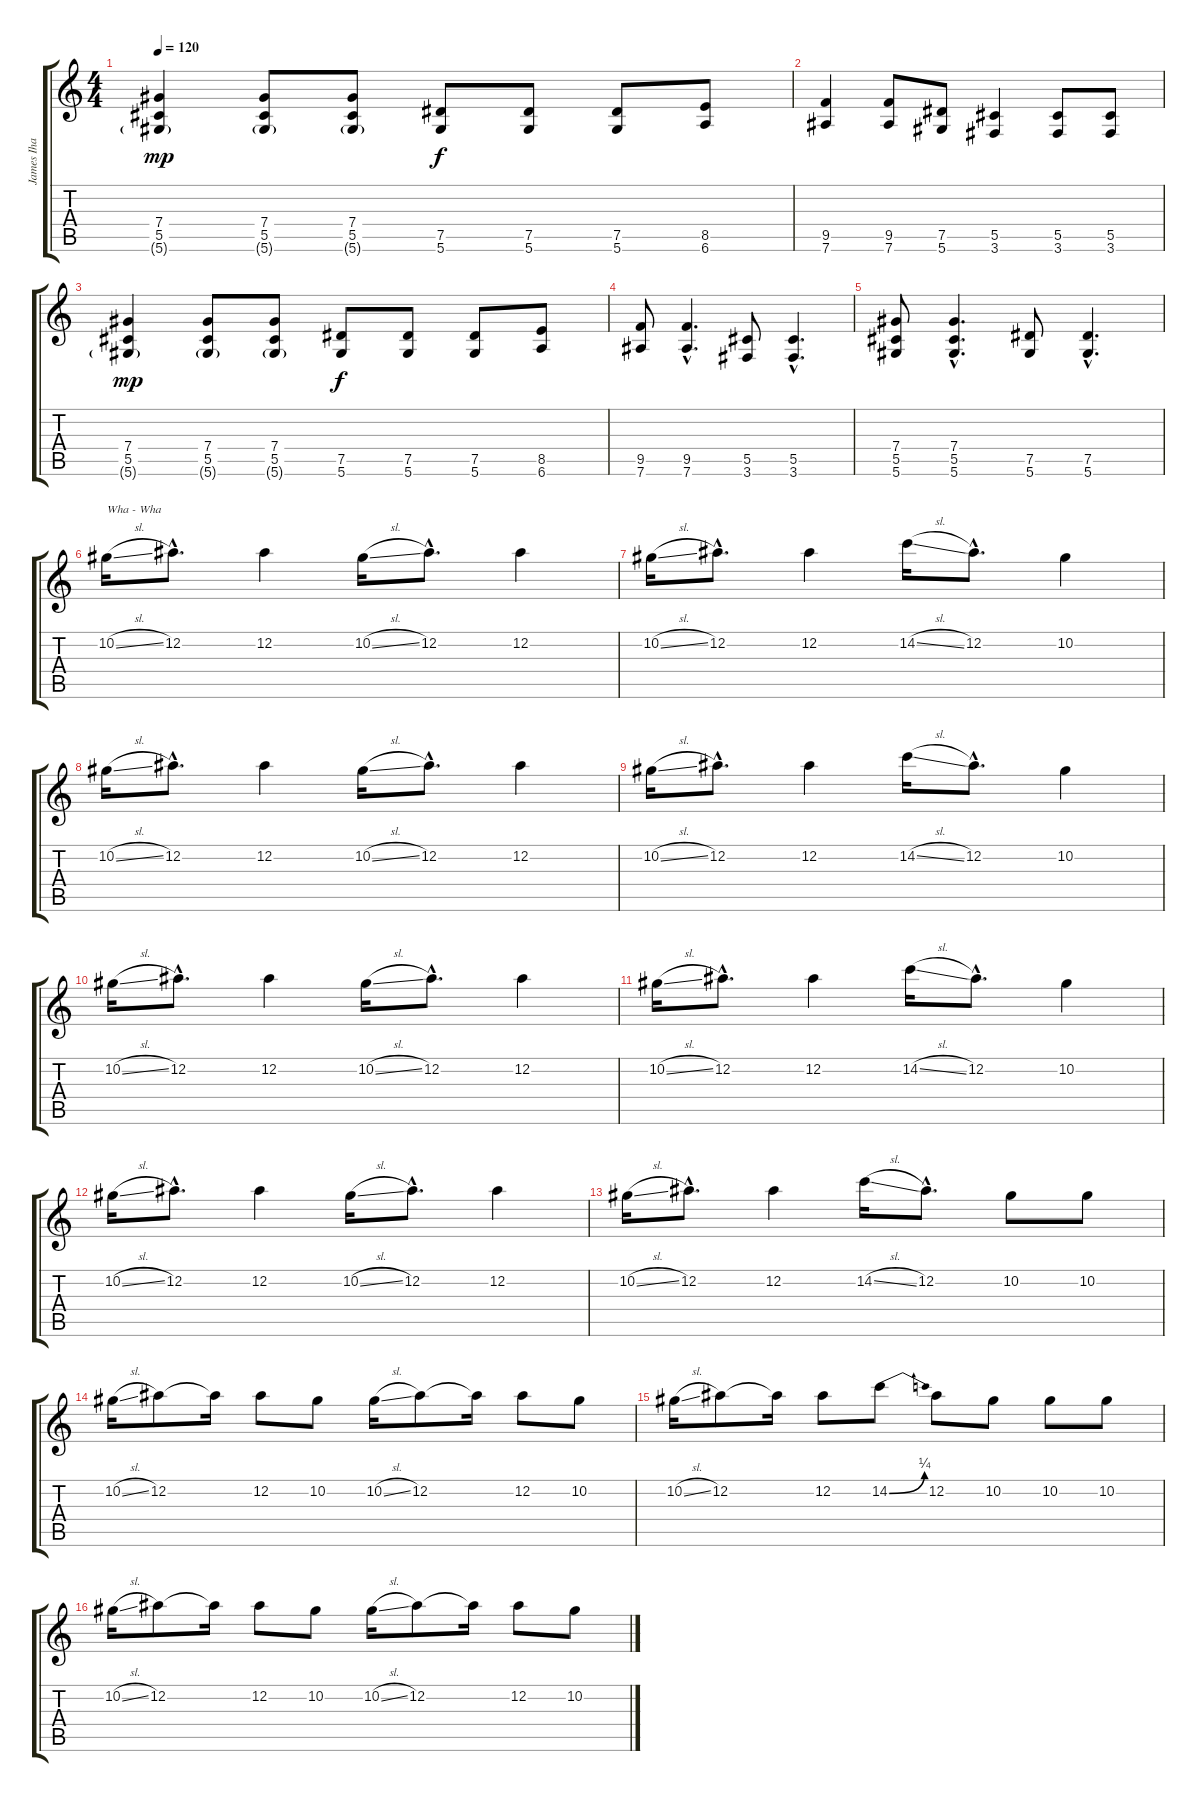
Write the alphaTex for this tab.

\track ("James Iha" "James Iha") {instrument electricguitarjazz}
\staff {score tabs}
\tuning (Eb4 Bb3 Gb3 Db3 Ab2 Eb2) {hide}
\ts (4 4)
\tempo 120
\clef g2
\ks c
(7.4 5.5 5.6{g}).4{dy mp} (7.4 5.5 5.6{g}).8 (7.4 5.5 5.6{g}).8 (7.5 5.6).8{dy f} (7.5 5.6).8 (7.5 5.6).8 (8.5 6.6).8 |
(9.5 7.6).4 (9.5 7.6).8 (7.5 5.6).8 (5.5 3.6).4 (5.5 3.6).8 (5.5 3.6).8 |
(7.4 5.5 5.6{g}).4{dy mp} (7.4 5.5 5.6{g}).8 (7.4 5.5 5.6{g}).8 (7.5 5.6).8{dy f} (7.5 5.6).8 (7.5 5.6).8 (8.5 6.6).8 |
(9.5 7.6).8 (9.5{hac} 7.6{hac}).4{d} (5.5 3.6).8 (5.5{hac} 3.6{hac}).4{d} |
(7.4 5.5 5.6).8 (7.4{hac} 5.5{hac} 5.6{hac}).4{d} (7.5 5.6).8 (7.5{hac} 5.6{hac}).4{d} |
10.2{sl}.16{txt "Wha - Wha" volume 8 instrument overdrivenguitar} 12.2{hac}.8{d} 12.2.4 10.2{sl}.16 12.2{hac}.8{d} 12.2.4 |
10.2{sl}.16 12.2{hac}.8{d} 12.2.4 14.2{sl}.16 12.2{hac}.8{d} 10.2.4 |
10.2{sl}.16 12.2{hac}.8{d} 12.2.4 10.2{sl}.16 12.2{hac}.8{d} 12.2.4 |
10.2{sl}.16 12.2{hac}.8{d} 12.2.4 14.2{sl}.16 12.2{hac}.8{d} 10.2.4 |
10.2{sl}.16 12.2{hac}.8{d} 12.2.4 10.2{sl}.16 12.2{hac}.8{d} 12.2.4 |
10.2{sl}.16 12.2{hac}.8{d} 12.2.4 14.2{sl}.16 12.2{hac}.8{d} 10.2.4 |
10.2{sl}.16 12.2{hac}.8{d} 12.2.4 10.2{sl}.16 12.2{hac}.8{d} 12.2.4 |
10.2{sl}.16 12.2{hac}.8{d} 12.2.4 14.2{sl}.16 12.2{hac}.8{d} 10.2.8 10.2.8{instrument lead2sawtooth} |
10.2{sl}.16 12.2.8 12.2{t}.16 12.2.8 10.2.8 10.2{sl}.16 12.2.8 12.2{t}.16 12.2.8 10.2.8 |
10.2{sl}.16 12.2.8 12.2{t}.16 12.2.8 14.2{be (bend 0 0 60 1)}.8 12.2.8 10.2.8 10.2.8 10.2.8 |
10.2{sl}.16 12.2.8 12.2{t}.16 12.2.8 10.2.8 10.2{sl}.16 12.2.8 12.2{t}.16 12.2.8 10.2.8
